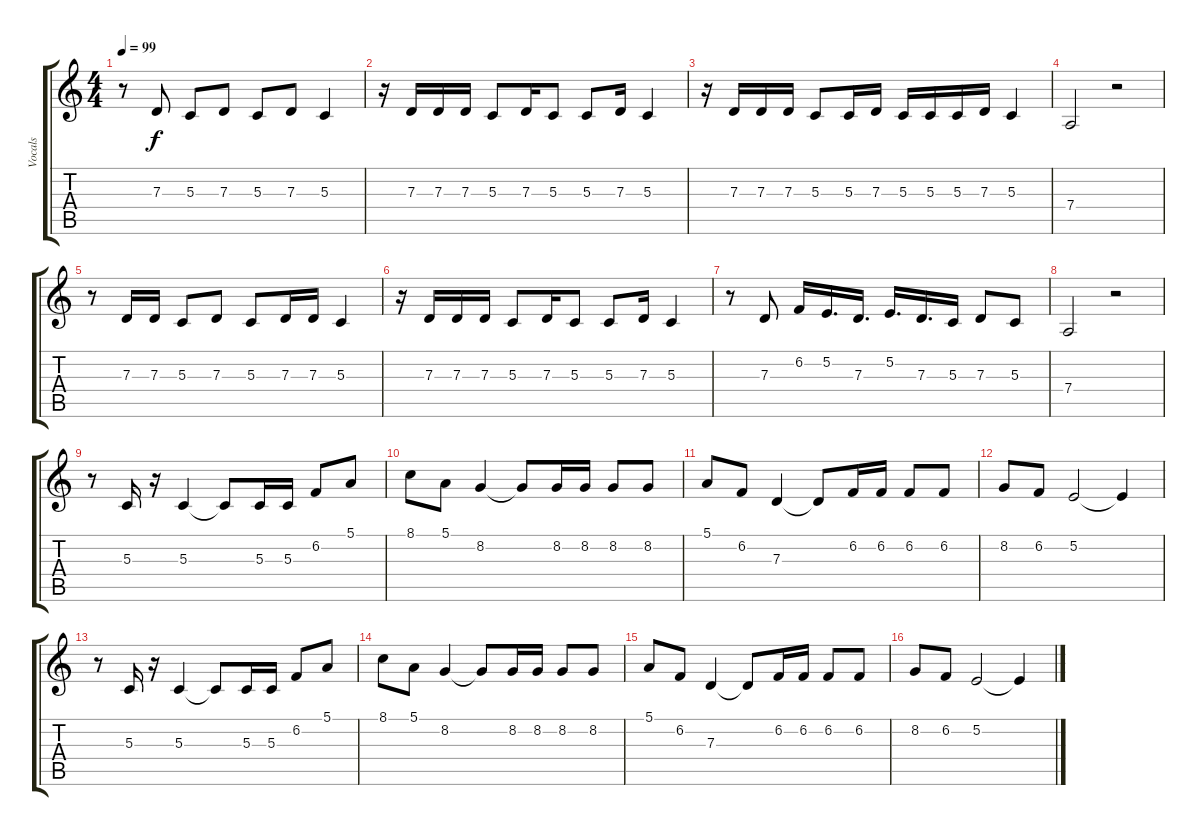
\track ("Vocals" "Vocals") {instrument viola}
\staff {score tabs}
\tuning (E4 B3 G3 D3 A2 E2) {hide}
\ts (4 4)
\tempo 99
\clef g2
\ks c
r.8{dy f} 7.3.8 5.3.8 7.3.8 5.3.8 7.3.8 5.3.4 |
r.16 7.3.16 7.3.16 7.3.16 5.3.8 7.3.16 5.3.8 5.3.8 7.3.16 5.3.4 |
r.16 7.3.16 7.3.16 7.3.16 5.3.8 5.3.16 7.3.16 5.3.16 5.3.16 5.3.16 7.3.16 5.3.4 |
7.4.2 r.2 |
r.8 7.3.16 7.3.16 5.3.8 7.3.8 5.3.8 7.3.16 7.3.16 5.3.4 |
r.16 7.3.16 7.3.16 7.3.16 5.3.8 7.3.16 5.3.8 5.3.8 7.3.16 5.3.4 |
r.8 7.3.8 6.2.16 5.2.16{d} 7.3.16{d} 5.2.16{d} 7.3.16{d} 5.3.16 7.3.8 5.3.8 |
7.4.2 r.2 |
r.8 5.3.16 r.16 5.3.4 5.3{t}.8 5.3.16 5.3.16 6.2.8 5.1.8 |
8.1.8 5.1.8 8.2.4 8.2{t}.8 8.2.16 8.2.16 8.2.8 8.2.8 |
5.1.8 6.2.8 7.3.4 7.3{t}.8 6.2.16 6.2.16 6.2.8 6.2.8 |
8.2.8 6.2.8 5.2.2 5.2{t}.4 |
r.8 5.3.16 r.16 5.3.4 5.3{t}.8 5.3.16 5.3.16 6.2.8 5.1.8 |
8.1.8 5.1.8 8.2.4 8.2{t}.8 8.2.16 8.2.16 8.2.8 8.2.8 |
5.1.8 6.2.8 7.3.4 7.3{t}.8 6.2.16 6.2.16 6.2.8 6.2.8 |
8.2.8 6.2.8 5.2.2 5.2{t}.4
